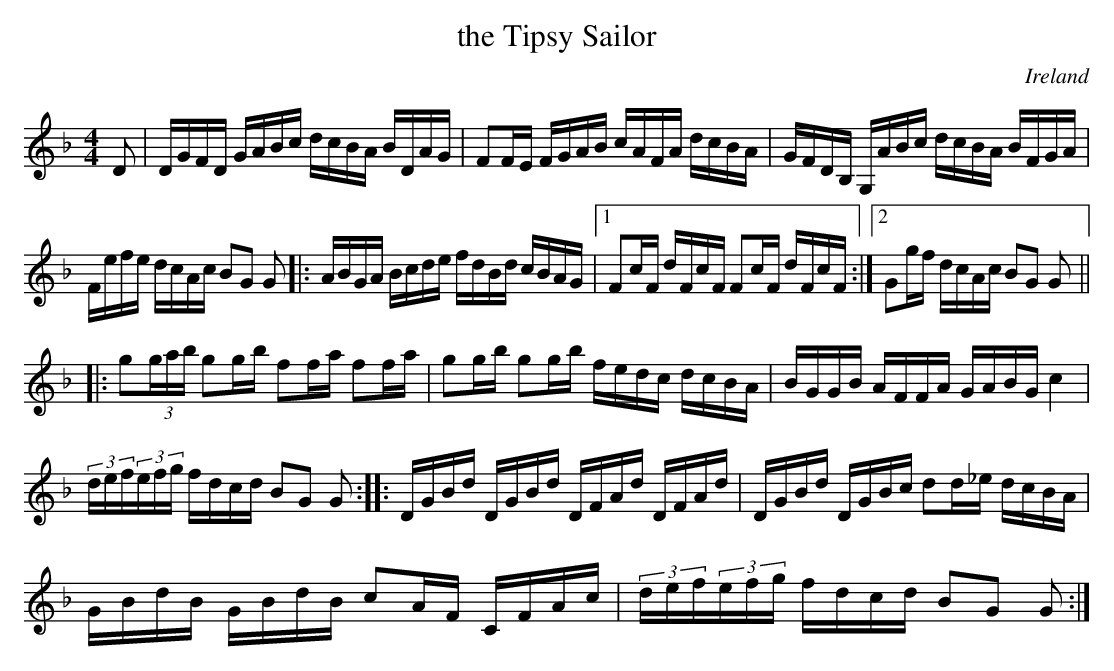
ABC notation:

X:1
T:the Tipsy Sailor
O:Ireland
M:4/4
L:1/16
K:GDor
D2 |\
DGFD GABc dcBA BDAG | F2FE FGAB cAFA dcBA |\
GFDB, G,ABc dcBA BFGA |
Fefe dcAc B2G2 G2 |:\
ABGA Bcde fdBd cBAG |1 F2cF dFcF F2cF dFcF \
:|2 G2gf dcAc B2G2 G2 ||
|:g2(3gab g2gb f2fa f2fa| g2gb g2gb fedc dcBA |\
BGGB AFFA GABG c4 |
(3def(3efg fdcd B2G2 G2 ::\
DGBd DGBd DFAd DFAd | DGBd DGBc d2d_e dcBA |
GBdB GBdB c2AF CFAc | (3def(3efg fdcd B2G2 G2:|
